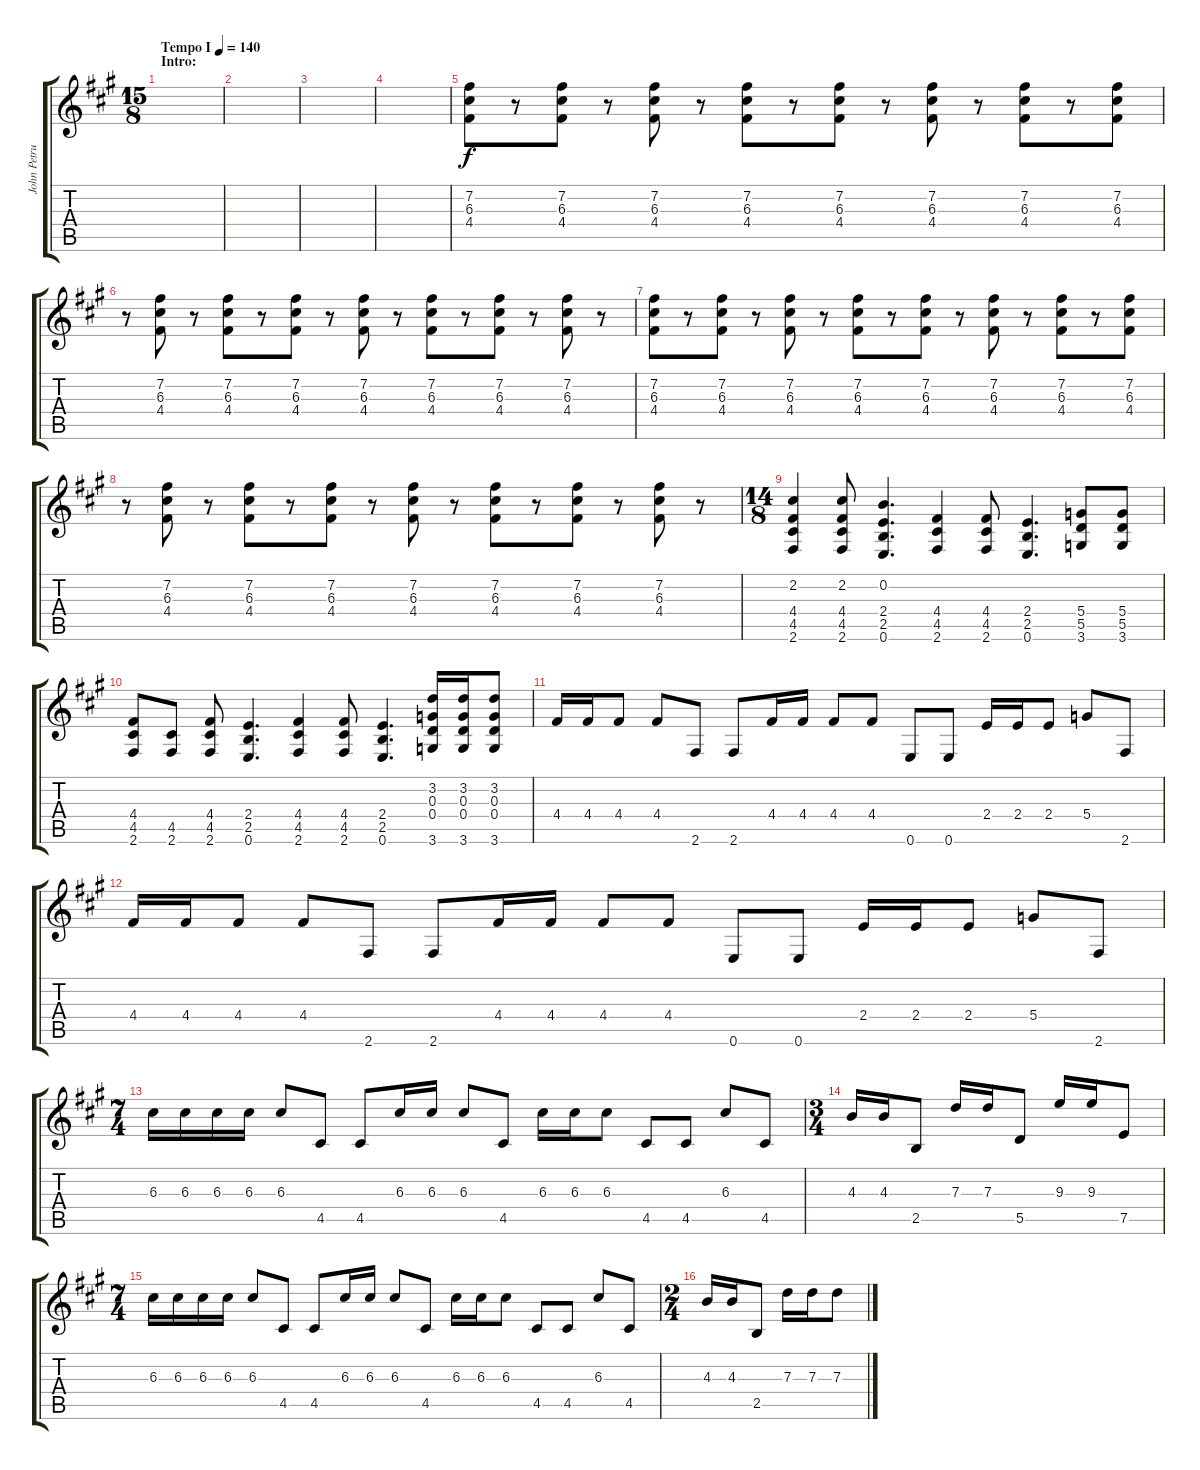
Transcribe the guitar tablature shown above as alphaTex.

\track ("John Petrucci - Guitar" "John Petru") {instrument distortionguitar}
\staff {score tabs}
\tuning (E4 B3 G3 D3 A2 E2) {hide}
\ts (15 8)
\section ("" "Intro:")
\tempo (140 "Tempo I")
\clef g2
\ks a
|
|
|
|
(7.2 6.3 4.4).8 r.8 (7.2 6.3 4.4).8 r.8 (7.2 6.3 4.4).8 r.8 (7.2 6.3 4.4).8 r.8 (7.2 6.3 4.4).8 r.8 (7.2 6.3 4.4).8 r.8 (7.2 6.3 4.4).8 r.8 (7.2 6.3 4.4).8 |
r.8 (7.2 6.3 4.4).8 r.8 (7.2 6.3 4.4).8 r.8 (7.2 6.3 4.4).8 r.8 (7.2 6.3 4.4).8 r.8 (7.2 6.3 4.4).8 r.8 (7.2 6.3 4.4).8 r.8 (7.2 6.3 4.4).8 r.8 |
(7.2 6.3 4.4).8 r.8 (7.2 6.3 4.4).8 r.8 (7.2 6.3 4.4).8 r.8 (7.2 6.3 4.4).8 r.8 (7.2 6.3 4.4).8 r.8 (7.2 6.3 4.4).8 r.8 (7.2 6.3 4.4).8 r.8 (7.2 6.3 4.4).8 |
r.8 (7.2 6.3 4.4).8 r.8 (7.2 6.3 4.4).8 r.8 (7.2 6.3 4.4).8 r.8 (7.2 6.3 4.4).8 r.8 (7.2 6.3 4.4).8 r.8 (7.2 6.3 4.4).8 r.8 (7.2 6.3 4.4).8 r.8 |
\ts (14 8)
(2.2 4.4 4.5 2.6).4 (2.2 4.4 4.5 2.6).8 (0.2 2.4 2.5 0.6).4{d} (4.4 4.5 2.6).4 (4.4 4.5 2.6).8 (2.4 2.5 0.6).4{d} (5.4 5.5 3.6).8 (5.4 5.5 3.6).8 |
(4.4 4.5 2.6).8 (4.5 2.6).8 (4.4 4.5 2.6).8 (2.4 2.5 0.6).4{d} (4.4 4.5 2.6).4 (4.4 4.5 2.6).8 (2.4 2.5 0.6).4{d} (3.2 0.3 0.4 3.6).16 (3.2 0.3 0.4 3.6).16 (3.2 0.3 0.4 3.6).8 |
4.4.16 4.4.16 4.4.8 4.4.8 2.6.8 2.6.8 4.4.16 4.4.16 4.4.8 4.4.8 0.6.8 0.6.8 2.4.16 2.4.16 2.4.8 5.4.8 2.6.8 |
4.4.16 4.4.16 4.4.8 4.4.8 2.6.8 2.6.8 4.4.16 4.4.16 4.4.8 4.4.8 0.6.8 0.6.8 2.4.16 2.4.16 2.4.8 5.4.8 2.6.8 |
\ts (7 4)
6.3.16 6.3.16 6.3.16 6.3.16 6.3.8 4.5.8 4.5.8 6.3.16 6.3.16 6.3.8 4.5.8 6.3.16 6.3.16 6.3.8 4.5.8 4.5.8 6.3.8 4.5.8 |
\ts (3 4)
4.3.16 4.3.16 2.5.8 7.3.16 7.3.16 5.5.8 9.3.16 9.3.16 7.5.8 |
\ts (7 4)
6.3.16 6.3.16 6.3.16 6.3.16 6.3.8 4.5.8 4.5.8 6.3.16 6.3.16 6.3.8 4.5.8 6.3.16 6.3.16 6.3.8 4.5.8 4.5.8 6.3.8 4.5.8 |
\ts (2 4)
4.3.16 4.3.16 2.5.8 7.3.16 7.3.16 7.3.8
